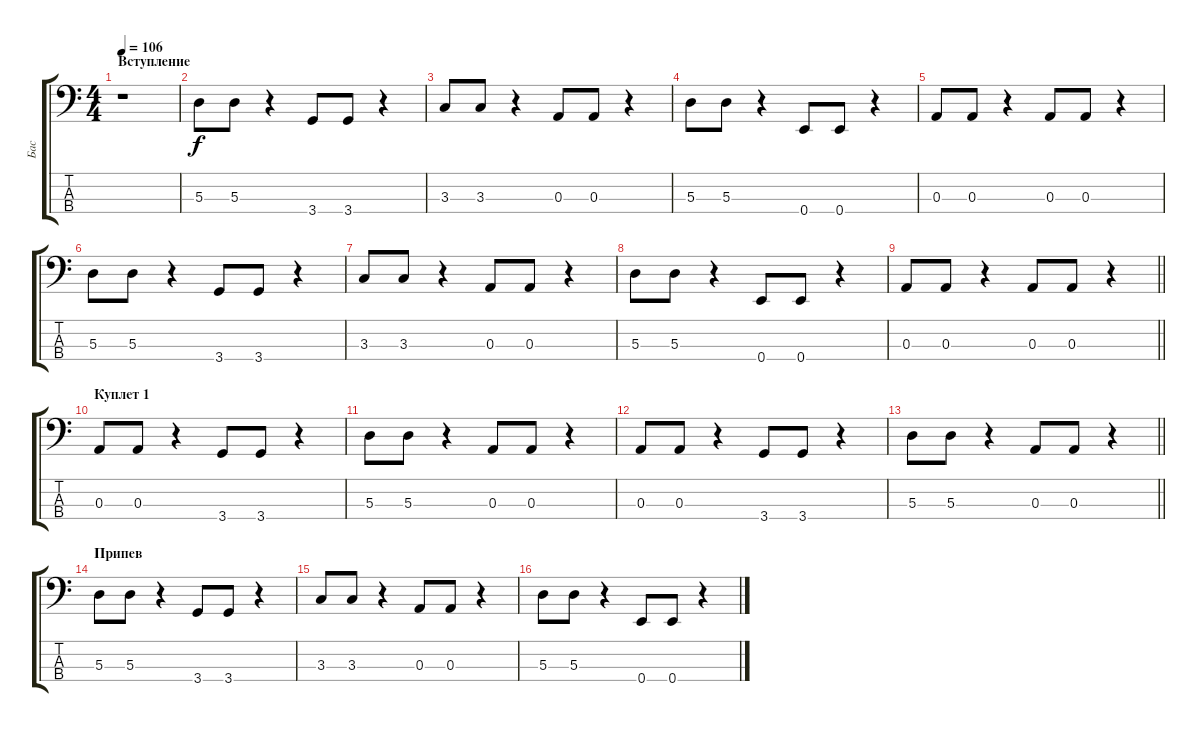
\track ("Бас" "Бас") {instrument electricbassfinger}
\staff {score tabs}
\tuning (G2 D2 A1 E1) {hide}
\ts (4 4)
\section ("" "Вступление")
\tempo 106
\clef f4
\ks c
r.1{dy f instrument electricbassfinger} |
5.3.8 5.3.8 r.4 3.4.8 3.4.8 r.4 |
3.3.8 3.3.8 r.4 0.3.8 0.3.8 r.4 |
5.3.8 5.3.8 r.4 0.4.8 0.4.8 r.4 |
0.3.8 0.3.8 r.4 0.3.8 0.3.8 r.4 |
5.3.8 5.3.8 r.4 3.4.8 3.4.8 r.4 |
3.3.8 3.3.8 r.4 0.3.8 0.3.8 r.4 |
5.3.8 5.3.8 r.4 0.4.8 0.4.8 r.4 |
\barLineRight lightlight
0.3.8 0.3.8 r.4 0.3.8 0.3.8 r.4 |
\section ("" "Куплет 1")
0.3.8 0.3.8 r.4 3.4.8 3.4.8 r.4 |
5.3.8 5.3.8 r.4 0.3.8 0.3.8 r.4 |
0.3.8 0.3.8 r.4 3.4.8 3.4.8 r.4 |
\barLineRight lightlight
5.3.8 5.3.8 r.4 0.3.8 0.3.8 r.4 |
\section ("" "Припев")
5.3.8 5.3.8 r.4 3.4.8 3.4.8 r.4 |
3.3.8 3.3.8 r.4 0.3.8 0.3.8 r.4 |
5.3.8 5.3.8 r.4 0.4.8 0.4.8 r.4
